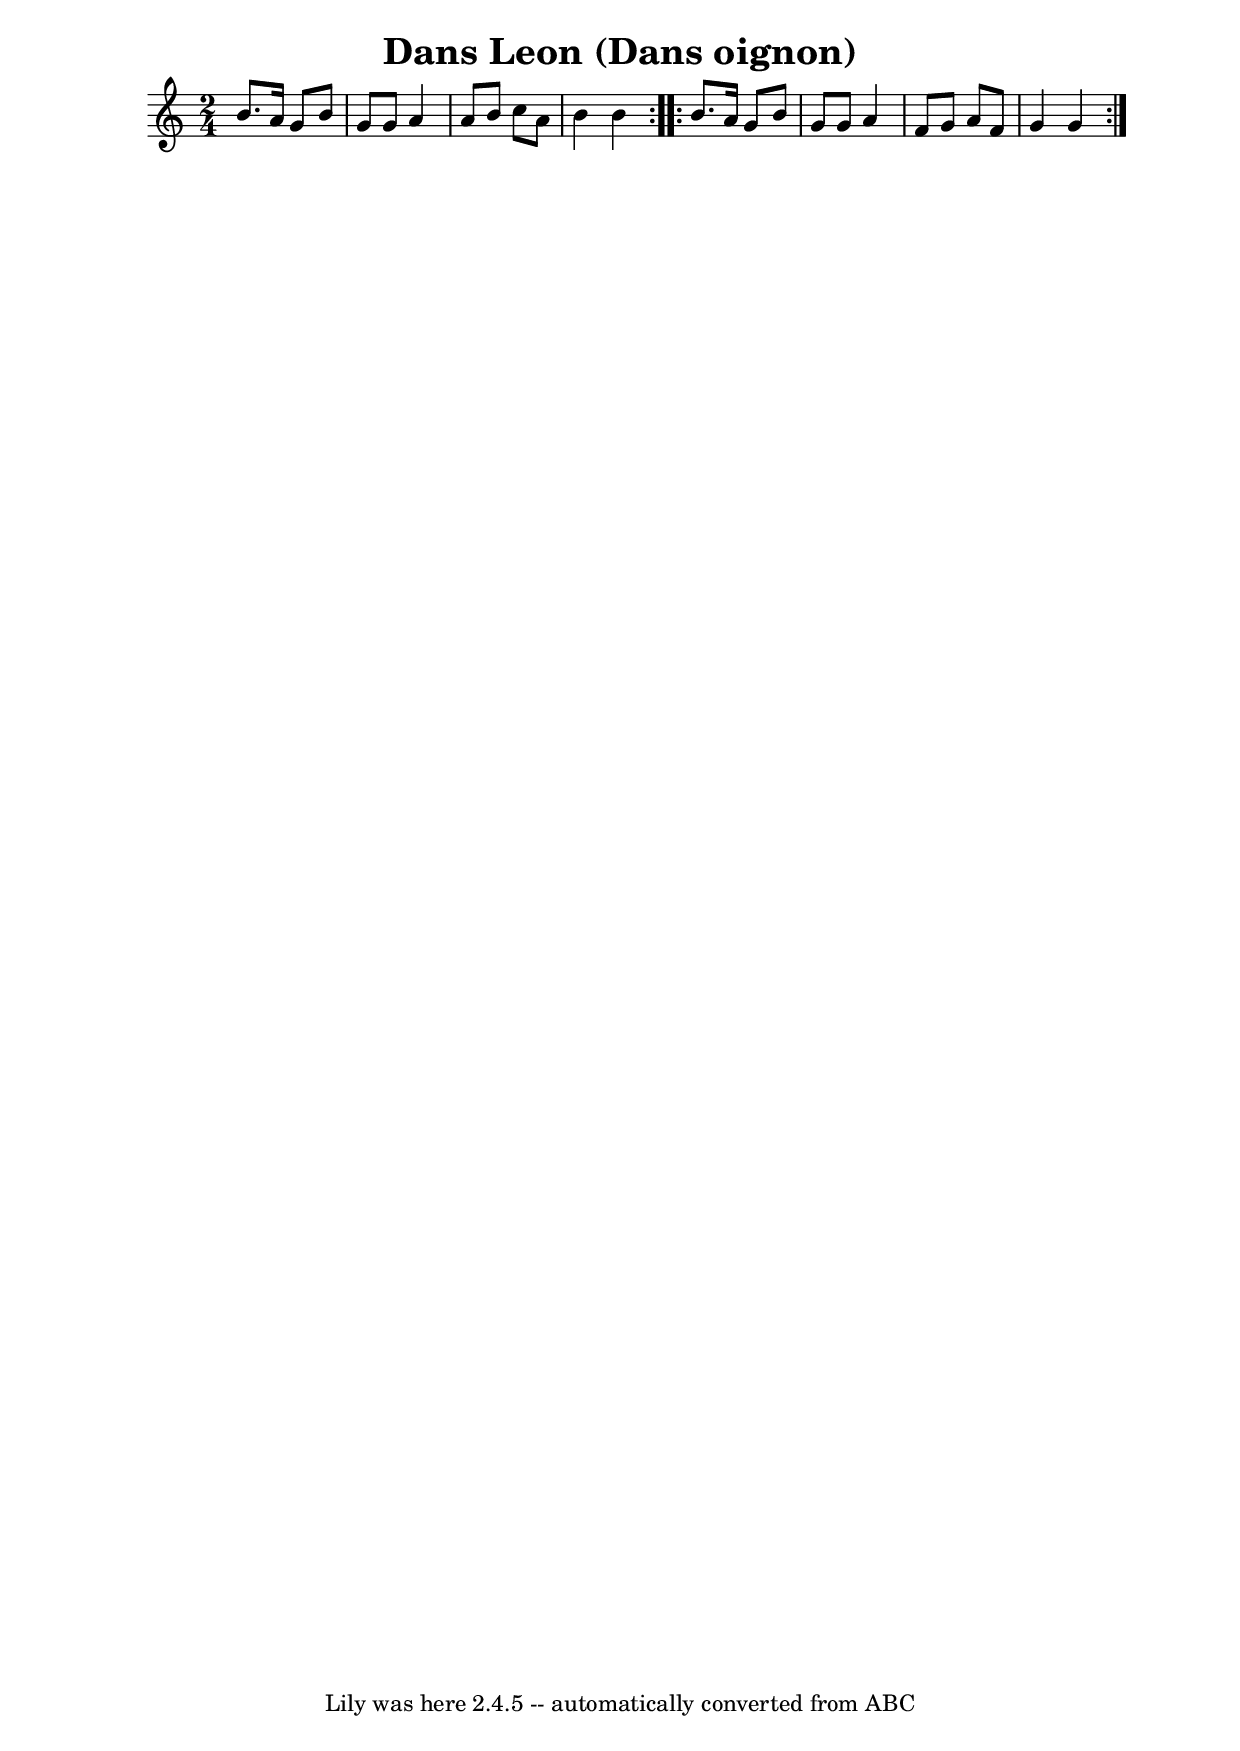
\version "2.3.25"
\header {
	crossRefNumber = "1"
	footnotes = ""
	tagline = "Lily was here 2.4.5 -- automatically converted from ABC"
	title = "Dans Leon (Dans oignon)"
}
voicedefault =  {
\set Score.defaultBarType = "empty"

\repeat volta 2 {
\time 2/4   b'8.    a'16    g'8    b'8  \bar "|"   g'8    g'8    a'4  \bar "|"  
 a'8    b'8    c''8    a'8  \bar "|"   b'4    b'4    } \repeat volta 2 {   b'8. 
   a'16    g'8    b'8  \bar "|"   g'8    g'8    a'4  \bar "|"   f'8    g'8    
a'8    f'8  \bar "|"   g'4    g'4    }       
%  Output from ABC2Win  Version 2.1 i on 08/12/2004
 
}

\score{
         <<

	\context Staff="default"
	{
	    \voicedefault 
	}

    >>
	\layout {
	}
	\midi {\tempo 4 = 110}
}
